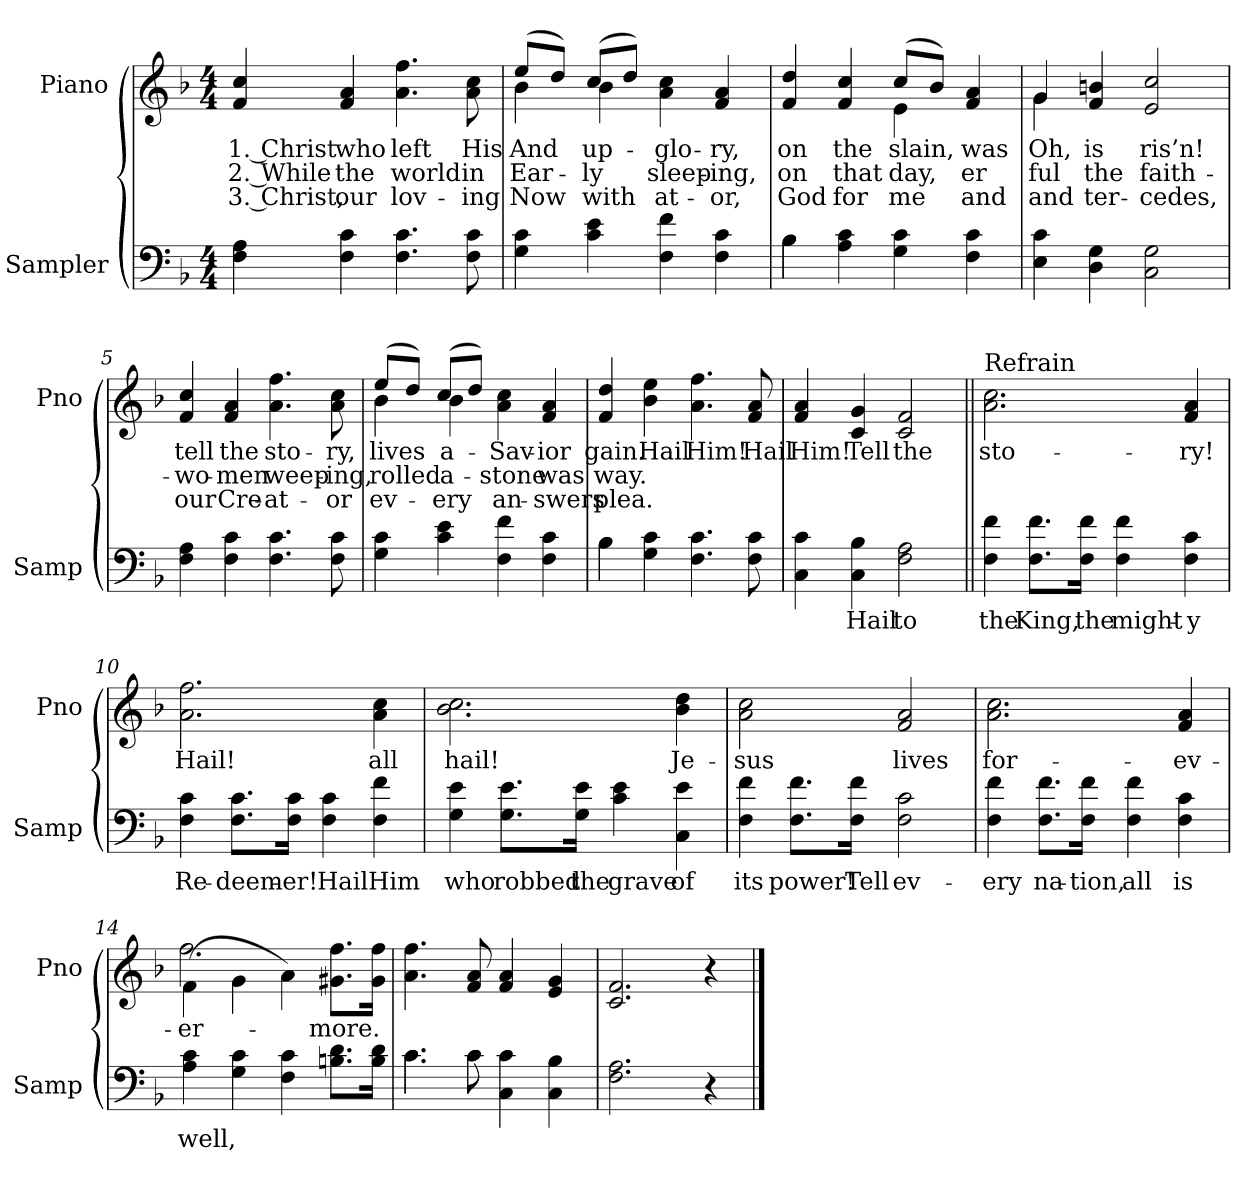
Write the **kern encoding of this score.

**kern	**text	**kern	**text	**text	**text
*part2	*part2	*part1	*part1	*part1	*part1
*staff2	*staff2	*staff1	*staff1	*staff1	*staff1
*I"Sampler	*	*I"Piano	*	*	*
*I'Samp	*	*I'Pno	*	*	*
*clefF4	*	*clefG2	*	*	*
*k[b-]	*	*k[b-]	*	*	*
*F:	*	*F:	*	*	*
*M4/4	*	*M4/4	*	*	*
=1	=1	=1	=1	=1	=1
4F 4A	.	4f 4cc	1. Christ	2. While	3. Christ,
4F 4c	.	4f 4a	who	the	our
4.F 4.c	.	4.a 4.ff	left	world	lov-
8F 8c	.	8a 8cc	His	in	-ing
=2	=2	=2	=2	=2	=2
*	*	*^	*	*	*
4G 4c	.	(8ee/L	4b-	And	Ear-	Now
.	.	8dd/J)	.	.	.	.
4c 4e	.	(8cc/L	4b-	up-	-ly	with
.	.	8dd/J)	.	.	.	.
4F 4f	.	4a 4cc	2ryy	glo-	sleep-	-at-
4F 4c	.	4f 4a	.	-ry,	-ing,	-or,
=3	=3	=3	=3	=3	=3	=3
*^	*	*	*	*	*	*
4B-\	4B-	.	4f 4dd	2ryy	-on	on	God
4A 4c	2.ryy	.	4f 4cc	.	the	that	for
4G 4c	.	.	(8cc/L	4e	slain,	day,	me
.	.	.	8b-/J)	.	.	.	.
4F 4c	.	.	4f 4a	4ryy	was	-er	and
*v	*v	*	*	*	*	*	*
=4	=4	=4	=4	=4	=4	=4
4E 4c	.	4g/	4g	Oh,	-ful	and
4D 4G	.	4f 4bn	2.ryy	is	the	-ter-
2C 2G	.	2e 2cc	.	ris’n!	faith-	-cedes,
*	*	*v	*v	*	*	*
=5	=5	=5	=5	=5	=5
4F 4A	.	4f 4cc	tell	wo-	our
4F 4c	.	4f 4a	the	-men	Cre-
4.F 4.c	.	4.a 4.ff	sto-	weep-	-at-
8F 8c	.	8a 8cc	-ry,	-ing,	-or
=6	=6	=6	=6	=6	=6
*	*	*^	*	*	*
4G 4c	.	(8ee/L	4b-	lives	rolled	ev-
.	.	8dd/J)	.	.	.	.
4c 4e	.	(8cc/L	4b-	a-	a-	-ery
.	.	8dd/J)	.	.	.	.
4F 4f	.	4a 4cc	2ryy	Sav-	stone	an-
4F 4c	.	4f 4a	.	-ior	was	-swers
*	*	*v	*v	*	*	*
=7	=7	=7	=7	=7	=7
*^	*	*	*	*	*
4B-\	4B-	.	4f 4dd	-gain.	-way.	plea.
4G 4c	2.ryy	.	4b- 4ee	Hail	.	.
4.F 4.c	.	.	4.a 4.ff	Him!	.	.
8F 8c	.	.	8f 8a	Hail	.	.
*v	*v	*	*	*	*	*
=8	=8	=8	=8	=8	=8
4C 4c	.	4f 4a	Him!	.	.
4C 4B-	Hail	4c 4g	Tell	.	.
2F 2A	to	2c 2f	the	.	.
=9||	=9||	=9||	=9||	=9||	=9||
!	!	!LO:TX:t=Refrain	!	!	!
4F 4f	the	2.a 2.cc	sto-	.	.
8.F\ 8.f\L	King,	.	.	.	.
16F\ 16f\Jk	the	.	.	.	.
4F 4f	might-	.	.	.	.
4F 4c	-y	4f 4a	-ry!	.	.
=10	=10	=10	=10	=10	=10
4F 4c	Re-	2.a 2.ff	Hail!	.	.
8.F\ 8.c\L	-deem-	.	.	.	.
16F\ 16c\Jk	-er!	.	.	.	.
4F 4c	Hail	.	.	.	.
4F 4f	Him	4a 4cc	all	.	.
=11	=11	=11	=11	=11	=11
4G 4e	who	2.b- 2.cc	hail!	.	.
8.G\ 8.e\L	robbed	.	.	.	.
16G\ 16e\Jk	the	.	.	.	.
4c 4e	grave	.	.	.	.
4C 4e	of	4b- 4dd	Je-	.	.
=12	=12	=12	=12	=12	=12
4F 4f	its	2a 2cc	-sus	.	.
8.F\ 8.f\L	power!	.	.	.	.
16F\ 16f\Jk	Tell	.	.	.	.
2F 2c	ev-	2f 2a	lives	.	.
=13	=13	=13	=13	=13	=13
4F 4f	-ery	2.a 2.cc	for-	.	.
8.F\ 8.f\L	na-	.	.	.	.
16F\ 16f\Jk	-tion,	.	.	.	.
4F 4f	all	.	.	.	.
4F 4c	is	4f 4a	-ev-	.	.
=14	=14	=14	=14	=14	=14
*	*	*^	*	*	*
4A 4c	well,	(4f\	2.ff	-er-	.	.
4G 4c	.	4g\	.	.	.	.
4F 4c	.	4a\)	.	.	.	.
8.Bn\ 8.d\L	.	8.g#X\ 8.ff\L	4ryy	-more.	.	.
16B\ 16d\Jk	.	16g#\ 16ff\Jk	.	.	.	.
*	*	*v	*v	*	*	*
=15	=15	=15	=15	=15	=15
*^	*	*	*	*	*
4.c\	4.c	.	4.a 4.ff	.	.	.
8c\	8c	.	8f 8a	.	.	.
4C 4c	2ryy	.	4f 4a	.	.	.
4C 4B-	.	.	4e 4g	.	.	.
*v	*v	*	*	*	*	*
=16	=16	=16	=16	=16	=16
2.F 2.A	.	2.c 2.f	.	.	.
4r	.	4r	.	.	.
==	==	==	==	==	==
*-	*-	*-	*-	*-	*-
